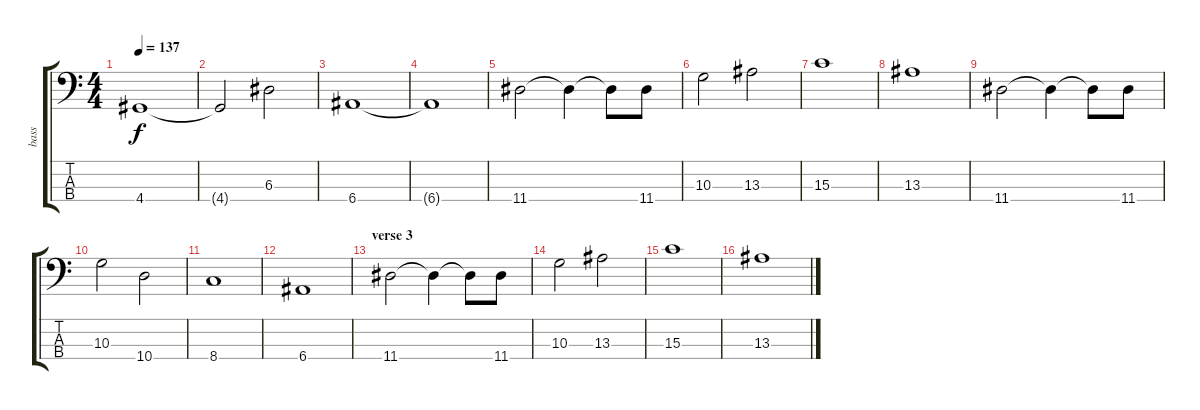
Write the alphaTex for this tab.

\track ("bass" "bass") {instrument acousticbass}
\staff {score tabs}
\tuning (G2 D2 A1 E1) {hide}
\ts (4 4)
\tempo 137
\clef f4
\ks c
4.4.1{dy f} |
4.4{t}.2 6.3.2 |
6.4.1 |
6.4{t}.1 |
11.4.2 11.4{t}.4 11.4{t}.8 11.4.8 |
10.3.2 13.3.2 |
15.3.1 |
13.3.1 |
11.4.2 11.4{t}.4 11.4{t}.8 11.4.8 |
10.3.2 10.4.2 |
8.4.1 |
6.4.1 |
\section ("" "verse 3")
11.4.2 11.4{t}.4 11.4{t}.8 11.4.8 |
10.3.2 13.3.2 |
15.3.1 |
13.3.1
